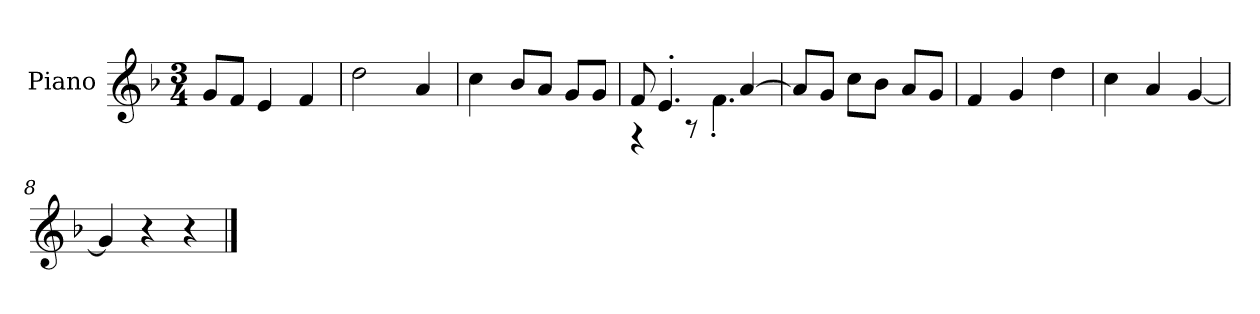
**kern
*part1
*staff1
*I"Piano
*I'P-no
*clefG2
*k[b-]
*M3/4
*MM177
=1
8g/L
8f/J
4e/
4f/
=2
2dd\
4a/
=3
4cc\
8b-/L
8a/J
8g/L
8g/J
=4
*^
8f/	4r
4.e'/	.
.	8r
.	4.f'\
[4a/	.
*v	*v
=5
8a/L]
8g/J
8cc\L
8b-\J
8a/L
8g/J
=6
4f/
4g/
4dd\
=7
4cc\
4a/
[4g/
=8
4g/]
4r
4r
==
*-
